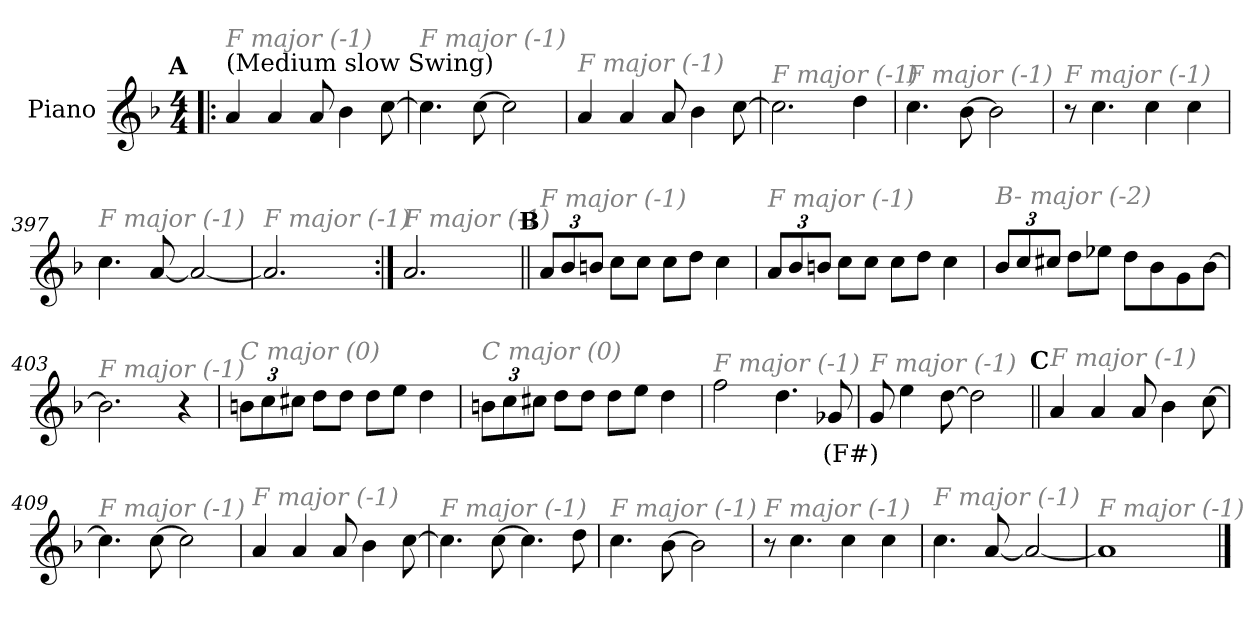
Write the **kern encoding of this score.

**kern	**text
*part1	*part1
*staff1	*staff1
*I"Piano	*
*I'Pno.	*
*clefG2	*
*k[b-]	*
*M4/4	*
*MM100	*
!!LO:REH:place=s1:a:enc=none:fs=14:t=A
=1!|:	=1!|:
!LO:TX:a:t=(Medium slow Swing)	!
!LO:TX:i:color=#808080:t=F major (-1)	!
4a/	.
4a/	.
8a/	.
4b-\	.
[8cc\	.
=392	=392
!LO:TX:i:color=#808080:t=F major (-1)	!
4.cc\]	.
[8cc\	.
2cc\]	.
=393	=393
!LO:TX:i:color=#808080:t=F major (-1)	!
4a/	.
4a/	.
8a/	.
4b-\	.
[8cc\	.
=394	=394
!LO:TX:i:color=#808080:t=F major (-1)	!
2.cc\]	.
4dd\	.
!!LO:LB:g=z
=395	=395
!LO:TX:i:color=#808080:t=F major (-1)	!
4.cc\	.
[8b-\	.
2b-\]	.
=396	=396
!LO:TX:i:color=#808080:t=F major (-1)	!
8r	.
4.cc\	.
4cc\	.
4cc\	.
=397	=397
!LO:TX:i:color=#808080:t=F major (-1)	!
4.cc\	.
[8a/	.
2a/_	.
=398	=398
!LO:TX:i:color=#808080:t=F major (-1)	!
2.a/]	.
4ryy	.
!!LO:LB:g=z
=399:|!	=399:|!
!LO:TX:i:color=#808080:t=F major (-1)	!
2.a/	.
4ryy	.
!!LO:REH:place=s1:a:enc=none:fs=14:t=B
=400||	=400||
*Xbrackettup	*
!LO:TX:i:color=#808080:t=F major (-1)	!
12a/L	.
12b-/	.
12bn/J	.
8cc\L	.
8cc\J	.
8cc\L	.
8dd\J	.
4cc\	.
=401	=401
!LO:TX:i:color=#808080:t=F major (-1)	!
12a/L	.
12b-/	.
12bn/J	.
8cc\L	.
8cc\J	.
8cc\L	.
8dd\J	.
4cc\	.
!!LO:LB:g=z
=402	=402
!LO:TX:i:color=#808080:t=B- major (-2)	!
12b-/L	.
12cc/	.
12cc#X/J	.
8dd\L	.
8ee-X\J	.
8dd\L	.
8b-\	.
8g\	.
[8b-\J	.
=403	=403
!LO:TX:i:color=#808080:t=F major (-1)	!
2.b-\]	.
4r	.
=404	=404
!LO:TX:i:color=#808080:t=C major (0)	!
12bn\L	.
12cc\	.
12cc#X\J	.
8dd\L	.
8dd\J	.
8dd\L	.
8ee\J	.
4dd\	.
!!LO:LB:g=z
=405	=405
!LO:TX:i:color=#808080:t=C major (0)	!
12bn\L	.
12cc\	.
12cc#X\J	.
8dd\L	.
8dd\J	.
8dd\L	.
8ee\J	.
4dd\	.
=406	=406
!LO:TX:i:color=#808080:t=F major (-1)	!
2ff\	.
4.dd\	.
8g-Xi/	(F#)
=407	=407
!LO:TX:i:color=#808080:t=F major (-1)	!
8g/	.
4ee\	.
[8dd\	.
2dd\]	.
!!LO:LB:g=z
!!LO:REH:place=s1:a:enc=none:fs=14:t=C
=408||	=408||
!LO:TX:i:color=#808080:t=F major (-1)	!
4a/	.
4a/	.
8a/	.
4b-\	.
[8cc\	.
=409	=409
!LO:TX:i:color=#808080:t=F major (-1)	!
4.cc\]	.
[8cc\	.
2cc\]	.
=410	=410
!LO:TX:i:color=#808080:t=F major (-1)	!
4a/	.
4a/	.
8a/	.
4b-\	.
[8cc\	.
=411	=411
!LO:TX:i:color=#808080:t=F major (-1)	!
4.cc\]	.
[8cc\	.
4.cc\]	.
8dd\	.
!!LO:LB:g=z
=412	=412
!LO:TX:i:color=#808080:t=F major (-1)	!
4.cc\	.
[8b-\	.
2b-\]	.
=413	=413
!LO:TX:i:color=#808080:t=F major (-1)	!
8r	.
4.cc\	.
4cc\	.
4cc\	.
=414	=414
!LO:TX:i:color=#808080:t=F major (-1)	!
4.cc\	.
[8a/	.
2a/_	.
=415	=415
!LO:TX:i:color=#808080:t=F major (-1)	!
1a]	.
==	==
*-	*-
